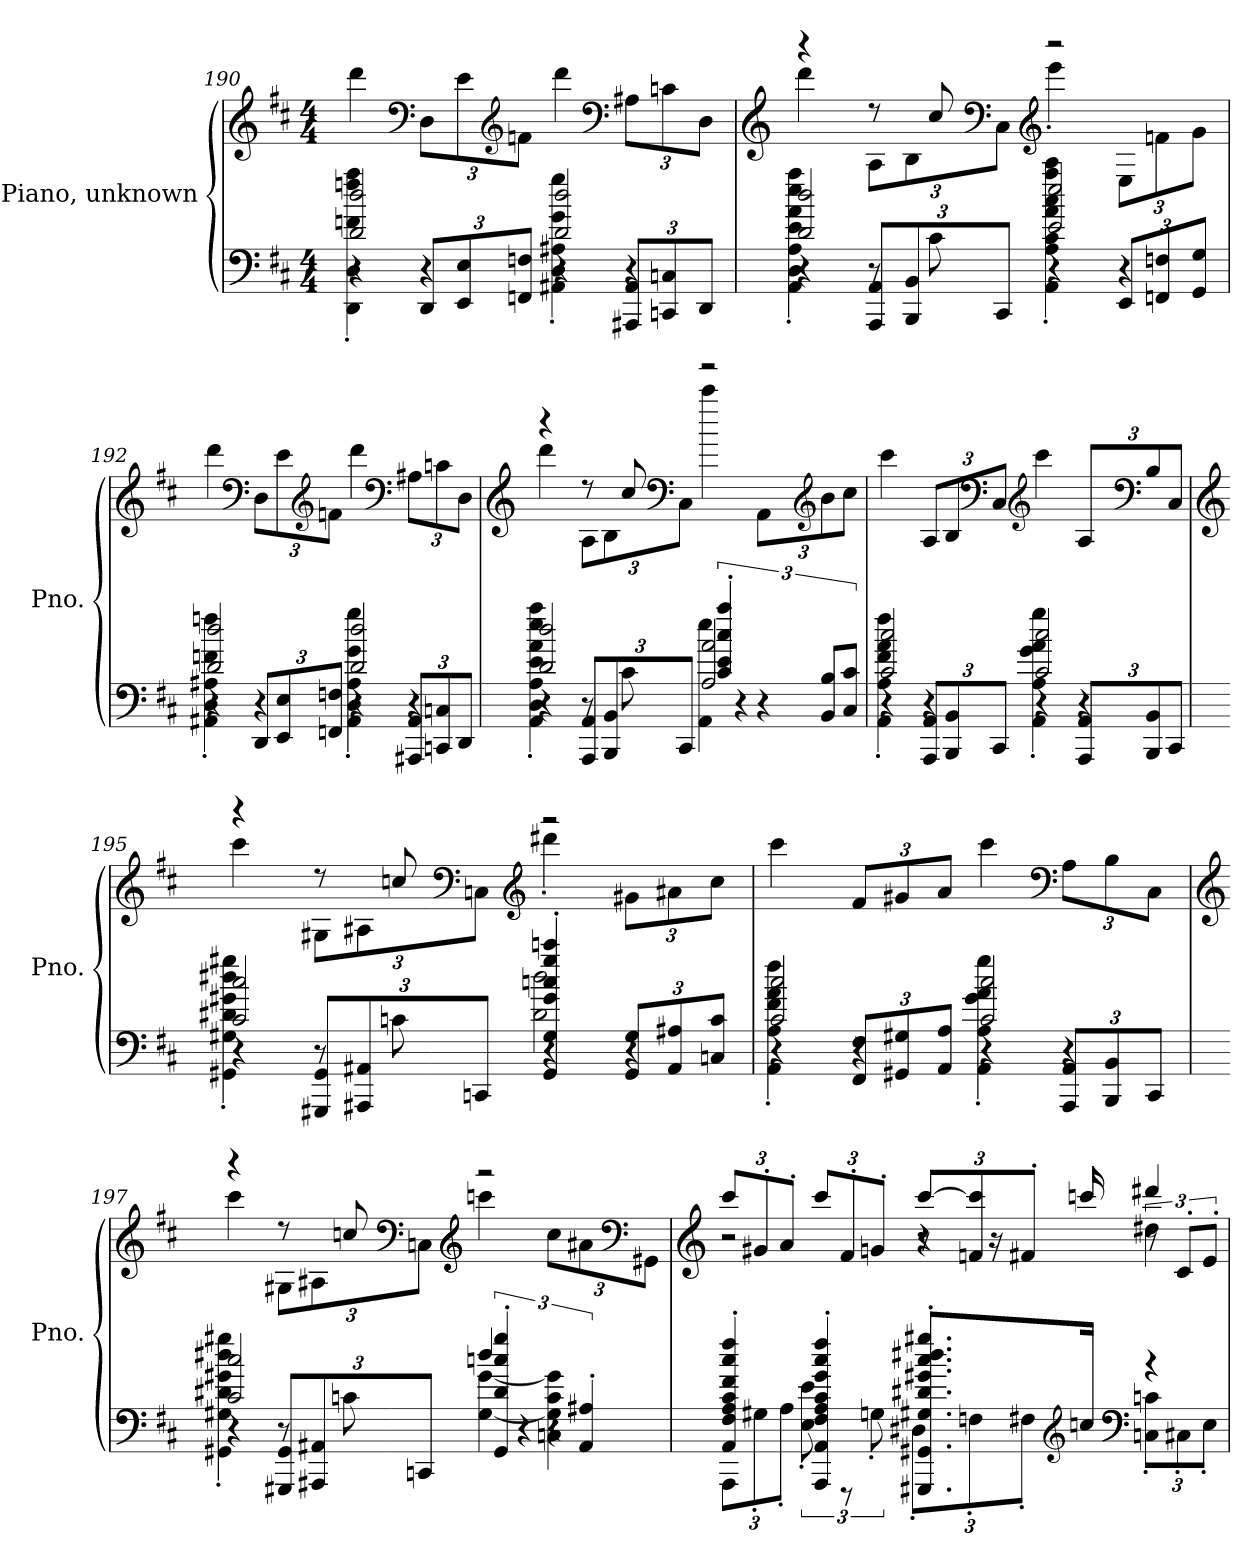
**kern	**kern
*part1	*part1
*staff2	*staff1
*I"Piano, unknown	*
*I'Pno.	*
*clefF4	*clefG2
*k[f#c#]	*k[f#c#]
*M4/4	*M4/4
=190	=190
*^	*
*	*^	*
2d/ 2dd/	4DD\' 4D\' 4fn\' 4ffn\' 4aa\'	4r	4ddd\
*	*	*	*clefF4
*	*	*Xbrackettup	*Xbrackettup
.	4r	12DD/L	12D\L
.	.	12EE/ 12E/	12e\
*	*	*	*clefG2
.	.	12FFn/ 12Fn/J	12fn\J
2d/ 2dd/	4AA#X\' 4D\' 4A#X\' 4g\' 4gg\'	4r	4ddd\
*	*	*	*clefF4
.	4r	12AAA#X/ 12AA#/L	12A#X\L
.	.	12CCn/ 12Cn/	12cn\
.	.	12DD/J	12D\J
!!LO:LB:g=z
=191	=191	=191	=191
*	*	*	*clefG2
*	*	*	*^
2d/ 2dd/	4AA\' 4D\' 4A\' 4e\' 4a\' 4ee\' 4aa\'	4r	4r	4ddd\
.	8r	12AAA/ 12AA/L	8r	12A\L
.	.	12BBB/ 12BB/	.	12B\
.	8c#\	.	8cc#/	.
*	*	*	*clefF4	*
.	.	12CC#/J	.	12C#\J
*	*	*	*clefG2	*
2e/ 2ee/	4AA\' 4A\' 4c#\' 4a\' 4cc#\' 4aa\' 4ccc#\'	4r	2r	4eee'\
.	4r	12EE/L	.	12E\L
.	.	12FFn/ 12Fn/	.	12fn\
.	.	12GG/ 12G/J	.	12g\J
*	*	*	*v	*v
=192	=192	=192	=192
2d/ 2dd/	4AA#X\' 4D\' 4A#X\' 4fn\' 4ffn\'	4r	4ddd\
*	*	*	*clefF4
.	4r	12DD/L	12D\L
.	.	12EE/ 12E/	12e\
*	*	*	*clefG2
.	.	12FFn/ 12Fn/J	12fn\J
2d/ 2dd/	4AA#\' 4D\' 4A#\' 4g\' 4gg\'	4r	4ddd\
*	*	*	*clefF4
.	4r	12AAA#X/ 12AA#/L	12A#X\L
.	.	12CCn/ 12Cn/	12cn\
.	.	12DD/J	12D\J
!!LO:LB:g=z
=193	=193	=193	=193
*	*	*	*clefG2
*	*	*	*^
2d/ 2dd/	4AA\' 4D\' 4A\' 4e\' 4a\' 4ee\' 4aa\'	4r	4r	4ddd\
.	8r	12AAA/ 12AA/L	8r	12A\L
.	.	12BBB/ 12BB/	.	12B\
.	8c#\	.	8cc#/	.
*	*	*	*clefF4	*
.	.	12CC#/J	.	12C#\J
*	*	*brackettup	*	*
2A/ 2a/	4AA\ 4ee\	6c#/' 6e/' 6cc#/' 6aa/'	2r	4ccc#\
.	.	6r	.	.
.	4r	.	.	12AA\L
*	*	*	*clefG2	*
.	.	12BB/ 12B/L	.	12b\
.	.	12C#/ 12c#/J	.	12cc#\J
*	*	*	*v	*v
=194	=194	=194	=194
2c#/ 2cc#/	4AA\' 4A\' 4f#\' 4a\' 4ff#\'	4r	4ccc#\
*	*	*Xbrackettup	*
.	4r	12AAA/ 12AA/L	12A/L
.	.	12BBB/ 12BB/	12B/
*	*	*	*clefF4
.	.	12CC#/J	12C#/J
*	*	*	*clefG2
2c#/ 2cc#/	4AA\' 4A\' 4g\' 4a\' 4gg\'	4r	4ccc#\
.	4r	12AAA/ 12AA/L	12A/L
*	*	*	*clefF4
.	.	12BBB/ 12BB/	12B/
.	.	12CC#/J	12C#/J
!!LO:LB:g=z
=195	=195	=195	=195
*	*	*	*clefG2
*	*	*	*^
2c#/ 2cc#/	4GG#X\' 4G#X\' 4d#X\' 4g#X\' 4dd#X\' 4gg#X\'	4r	4r	4ccc#\
.	8r	12GGG#X/ 12GG#/L	8r	12G#X\L
.	.	12AAA#X/ 12AA#X/	.	12A#X\
.	8cn\	.	8ccn/	.
*	*	*	*clefF4	*
.	.	12CCn/J	.	12Cn\J
*	*	*	*clefG2	*
4GG#/' 4G#/' 4g#/' 4ccn/' 4gg#/' 4cccn/'	2d#\ 2dd#\	4r	2r	4ddd#X'\
4r	.	12GG#/ 12G#/L	.	12g#X\L
.	.	12AA#/ 12A#X/	.	12a#X\
.	.	12Cn/ 12c/J	.	12cc\J
*	*	*	*v	*v
=196	=196	=196	=196
2c#/ 2cc#/	4AA\' 4A\' 4f#\' 4a\' 4ff#\'	4r	4ccc#\
.	4r	12FF#/ 12F#/L	12f#/L
.	.	12GG#X/ 12G#X/	12g#X/
.	.	12AA/ 12A/J	12a/J
2c#/ 2cc#/	4AA\' 4A\' 4g\' 4a\' 4gg\'	4r	4ccc#\
*	*	*	*clefF4
.	4r	12AAA/ 12AA/L	12A\L
.	.	12BBB/ 12BB/	12B\
.	.	12CC#/J	12C#\J
!!LO:LB:g=z
=197	=197	=197	=197
*	*	*	*clefG2
*	*	*	*^
2c#/ 2cc#/	4GG#X\' 4G#X\' 4d#X\' 4g#X\' 4dd#X\' 4gg#X\'	4r	4r	4ccc#\
.	8r	12GGG#X/ 12GG#/L	8r	12G#X\L
.	.	12AAA#X/ 12AA#X/	.	12A#X\
.	8cn\	.	8ccn/	.
*	*	*	*clefF4	*
.	.	12CCn/J	.	12Cn\J
*	*	*	*clefG2	*
*	*	*brackettup	*	*
4dd#/	[4G#\ [4g#\	6GG#/' 6d#/' 6ccn/' 6gg#/'	2r	4cccn\
.	.	6r	.	.
4r	4Cn\ 4G#\] 4c\ 4g#\]	.	.	12cc\L
.	.	6AA#/' 6A#X/'	.	12a#X\
*	*	*	*clefF4	*
.	.	.	.	12GG#X\J
*v	*v	*v	*	*
*	*v	*v
!!LO:PB:g=z
=198	=198
*	*clefG2
*^	*
*	*Xbrackettup	*
*	*	*^
*	*	*	*^
4AA/' 4F#/' 4A/' 4c#/' 4f#/' 4cc#/' 4ff#/'	12AAA\L	2r	2r	12ccc#/L
.	12G#X'\	.	.	12g#X'/
.	12A'\J	.	.	12a'/J
*	*brackettup	*	*	*
4AAA/' 4AA/' 4F#/' 4A/' 4c#/' 4g/' 4cc#/' 4ff#/'	12E\' 12e\'	.	.	12ccc#/L
.	12r	.	.	12f#'/
.	12Gn'\	.	.	12gn'/J
*	*Xbrackettup	*	*	*
8.GGG#X/' 8.GG#X/' 8.G#X/' 8.d#X/' 8.g#X/' 8.cc#/' 8.dd#X/' 8.gg#X/'L	12D#X'\L	8r	4r	[12ccc#/L
.	12Fn'\	.	.	12fn/ 12ccc#/]
.	.	16r	.	.
.	12F#X'\J	.	.	12f#X'/J
*clefG2	*	*	*	*
16ccn/Jk	.	16cccn/	.	.
*clefF4	*	*	*	*
*	*	*	*	*brackettup
4r	12Cn\' 12cn\'L	4ddd#X/	4dd#X\	12r
.	12C#X'\	.	.	12c#'/L
.	12E'\J	.	.	12e'/J
*v	*v	*	*	*
*	*v	*v	*v
=	=
*-	*-
